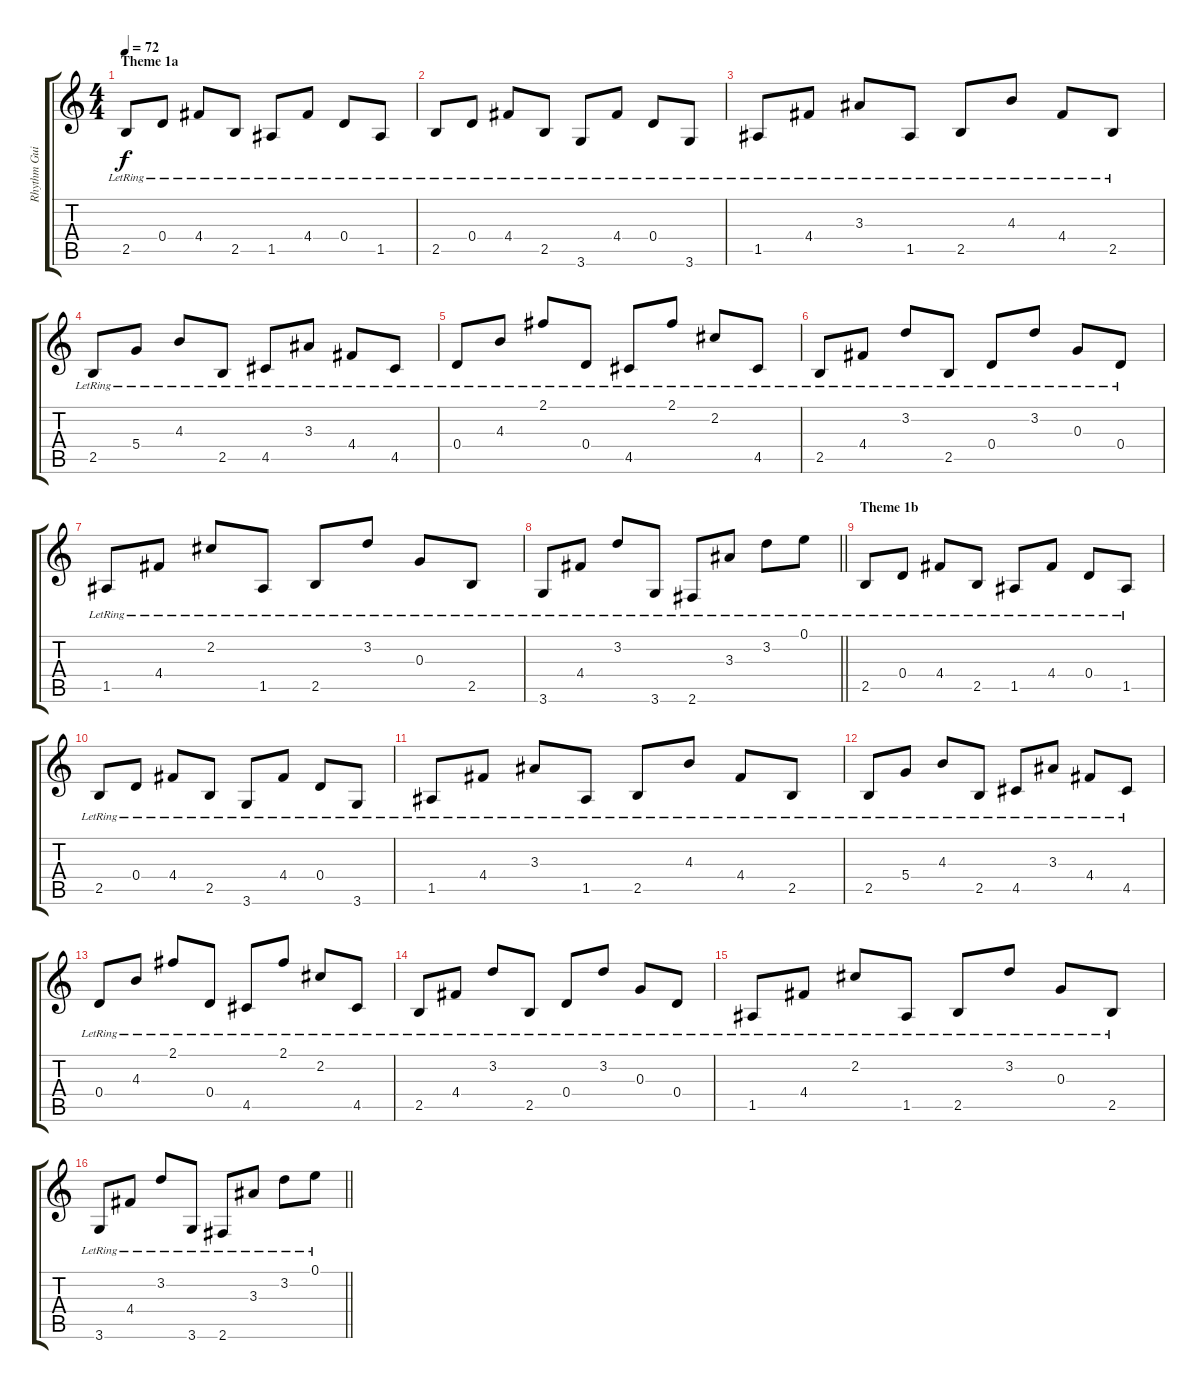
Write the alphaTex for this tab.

\track ("Rhythm Guitar" "Rhythm Gui") {instrument electricguitarjazz}
\staff {score tabs}
\tuning (E4 B3 G3 D3 A2 E2) {hide}
\ts (4 4)
\section ("" "Theme 1a")
\tempo 72
\clef g2
\ks aminor
2.5{lr}.8{dy f instrument electricguitarjazz} 0.4{lr}.8 4.4{lr}.8 2.5{lr}.8 1.5{lr}.8 4.4{lr}.8 0.4{lr}.8 1.5{lr}.8 |
2.5{lr}.8 0.4{lr}.8 4.4{lr}.8 2.5{lr}.8 3.6{lr}.8 4.4{lr}.8 0.4{lr}.8 3.6{lr}.8 |
1.5{lr}.8 4.4{lr}.8 3.3{lr}.8 1.5{lr}.8 2.5{lr}.8 4.3{lr}.8 4.4{lr}.8 2.5{lr}.8 |
2.5{lr}.8 5.4{lr}.8 4.3{lr}.8 2.5{lr}.8 4.5{lr}.8 3.3{lr}.8 4.4{lr}.8 4.5{lr}.8 |
0.4{lr}.8 4.3{lr}.8 2.1{lr}.8 0.4{lr}.8 4.5{lr}.8 2.1{lr}.8 2.2{lr}.8 4.5{lr}.8 |
2.5{lr}.8 4.4{lr}.8 3.2{lr}.8 2.5{lr}.8 0.4{lr}.8 3.2{lr}.8 0.3{lr}.8 0.4{lr}.8 |
1.5{lr}.8 4.4{lr}.8 2.2{lr}.8 1.5{lr}.8 2.5{lr}.8 3.2{lr}.8 0.3{lr}.8 2.5{lr}.8 |
\barLineRight lightlight
3.6{lr}.8 4.4{lr}.8 3.2{lr}.8 3.6{lr}.8 2.6{lr}.8 3.3{lr}.8 3.2{lr}.8 0.1{lr}.8 |
\section ("" "Theme 1b")
2.5{lr}.8 0.4{lr}.8 4.4{lr}.8 2.5{lr}.8 1.5{lr}.8 4.4{lr}.8 0.4{lr}.8 1.5{lr}.8 |
2.5{lr}.8 0.4{lr}.8 4.4{lr}.8 2.5{lr}.8 3.6{lr}.8 4.4{lr}.8 0.4{lr}.8 3.6{lr}.8 |
1.5{lr}.8 4.4{lr}.8 3.3{lr}.8 1.5{lr}.8 2.5{lr}.8 4.3{lr}.8 4.4{lr}.8 2.5{lr}.8 |
2.5{lr}.8 5.4{lr}.8 4.3{lr}.8 2.5{lr}.8 4.5{lr}.8 3.3{lr}.8 4.4{lr}.8 4.5{lr}.8 |
0.4{lr}.8 4.3{lr}.8 2.1{lr}.8 0.4{lr}.8 4.5{lr}.8 2.1{lr}.8 2.2{lr}.8 4.5{lr}.8 |
2.5{lr}.8 4.4{lr}.8 3.2{lr}.8 2.5{lr}.8 0.4{lr}.8 3.2{lr}.8 0.3{lr}.8 0.4{lr}.8 |
1.5{lr}.8 4.4{lr}.8 2.2{lr}.8 1.5{lr}.8 2.5{lr}.8 3.2{lr}.8 0.3{lr}.8 2.5{lr}.8 |
\barLineRight lightlight
3.6{lr}.8 4.4{lr}.8 3.2{lr}.8 3.6{lr}.8 2.6{lr}.8 3.3{lr}.8 3.2{lr}.8 0.1{lr}.8
